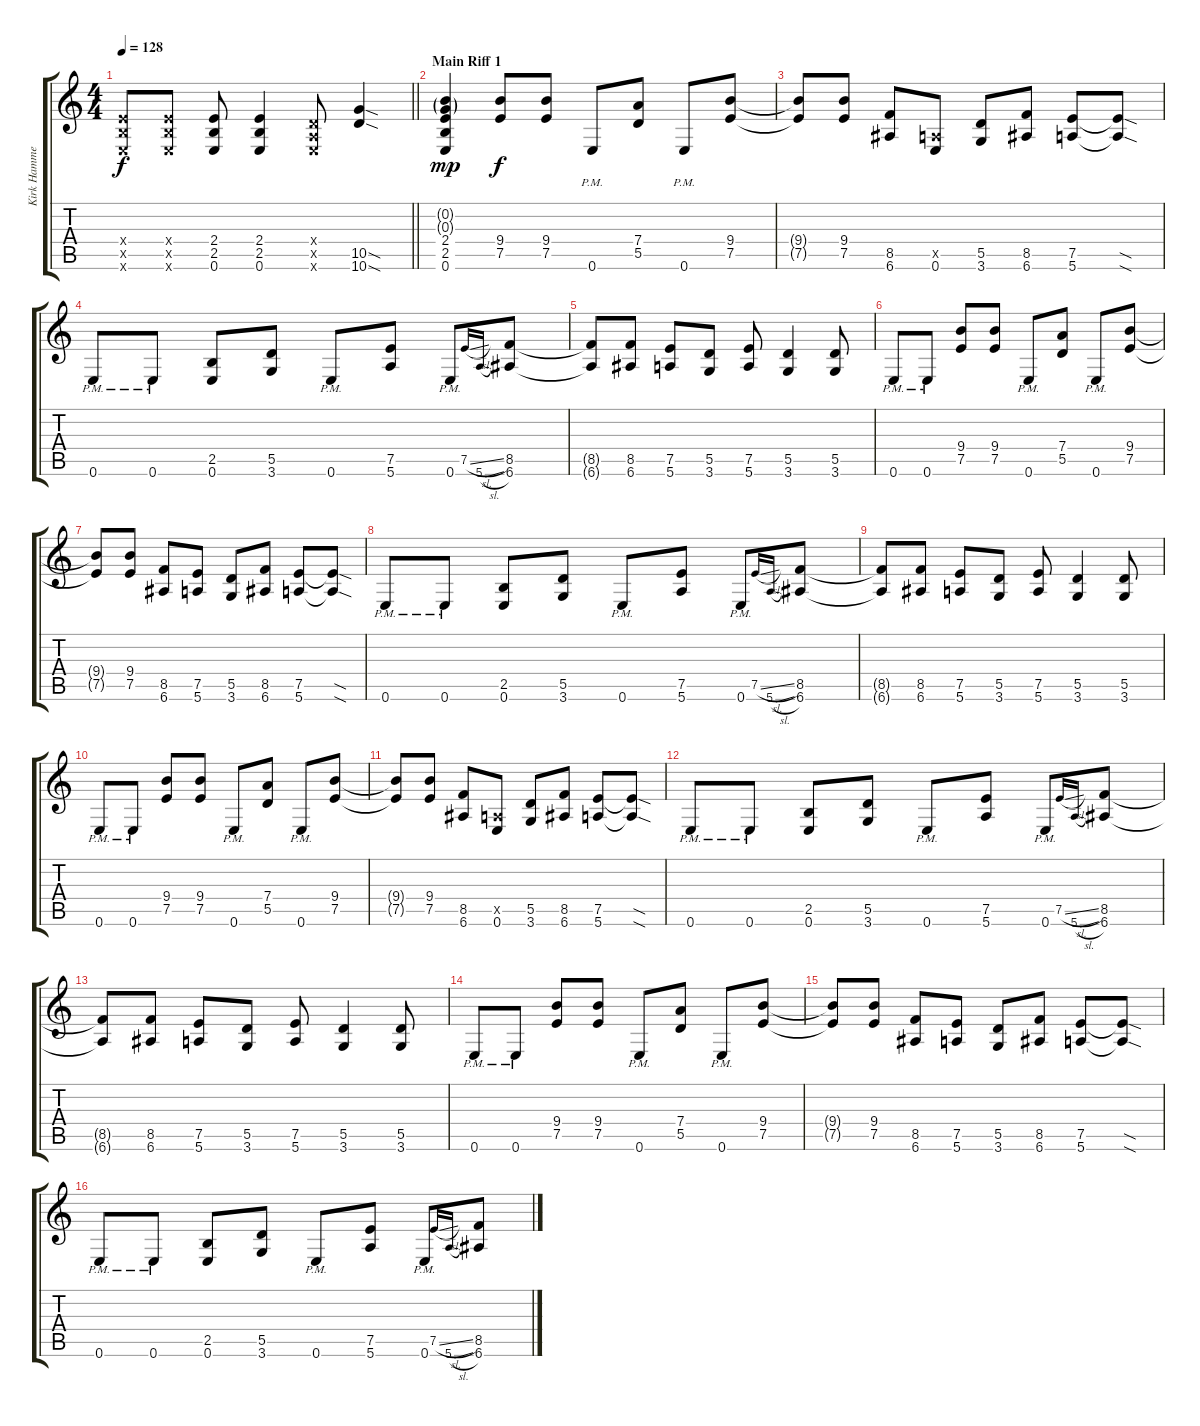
\track ("Kirk Hammett (Guitar Lead)" "Kirk Hamme") {instrument distortionguitar}
\staff {score tabs}
\tuning (E4 B3 G3 D3 A2 E2) {hide}
\ts (4 4)
\tempo 128
\clef g2
\barLineRight lightlight
\ks c
(2.4{x} 2.5{x} 0.6{x}).8{dy f} (2.4{x} 2.5{x} 0.6{x}).8 (2.4 2.5 0.6).8 (2.4 2.5 0.6).4 (0.4{x} 0.5{x} 0.6{x}).8 (10.5{sod} 10.6{sod}).4 |
\section ("" "Main Riff 1")
(0.2{g} 0.3{g} 2.4 2.5 0.6).4{dy mp} (9.4 7.5).8{dy f} (9.4 7.5).8 0.6{pm}.8 (7.4 5.5).8 0.6{pm}.8 (9.4 7.5).8 |
(9.4{t} 7.5{t}).8 (9.4 7.5).8 (8.5 6.6).8 (0.5{x} 0.6).8 (5.5 3.6).8 (8.5 6.6).8 (7.5 5.6).8 (7.5{sod t} 5.6{sod t}).8 |
0.6{pm}.8 0.6{pm}.8 (2.5 0.6).8 (5.5 3.6).8 0.6{pm}.8 (7.5 5.6).8 0.6{pm}.8 7.5{sl}.16{gr onbeat} 5.6{sl}.16{gr onbeat} (8.5 6.6).8 |
(8.5{t} 6.6{t}).8 (8.5 6.6).8 (7.5 5.6).8 (5.5 3.6).8 (7.5 5.6).8 (5.5 3.6).4 (5.5 3.6).8 |
0.6{pm}.8 0.6{pm}.8 (9.4 7.5).8 (9.4 7.5).8 0.6{pm}.8 (7.4 5.5).8 0.6{pm}.8 (9.4 7.5).8 |
(9.4{t} 7.5{t}).8 (9.4 7.5).8 (8.5 6.6).8 (7.5 5.6).8 (5.5 3.6).8 (8.5 6.6).8 (7.5 5.6).8 (7.5{sod t} 5.6{sod t}).8 |
0.6{pm}.8 0.6{pm}.8 (2.5 0.6).8 (5.5 3.6).8 0.6{pm}.8 (7.5 5.6).8 0.6{pm}.8 7.5{sl}.16{gr onbeat} 5.6{sl}.16{gr onbeat} (8.5 6.6).8 |
(8.5{t} 6.6{t}).8 (8.5 6.6).8 (7.5 5.6).8 (5.5 3.6).8 (7.5 5.6).8 (5.5 3.6).4 (5.5 3.6).8 |
0.6{pm}.8 0.6{pm}.8 (9.4 7.5).8 (9.4 7.5).8 0.6{pm}.8 (7.4 5.5).8 0.6{pm}.8 (9.4 7.5).8 |
(9.4{t} 7.5{t}).8 (9.4 7.5).8 (8.5 6.6).8 (0.5{x} 0.6).8 (5.5 3.6).8 (8.5 6.6).8 (7.5 5.6).8 (7.5{sod t} 5.6{sod t}).8 |
0.6{pm}.8 0.6{pm}.8 (2.5 0.6).8 (5.5 3.6).8 0.6{pm}.8 (7.5 5.6).8 0.6{pm}.8 7.5{sl}.16{gr onbeat} 5.6{sl}.16{gr onbeat} (8.5 6.6).8 |
(8.5{t} 6.6{t}).8 (8.5 6.6).8 (7.5 5.6).8 (5.5 3.6).8 (7.5 5.6).8 (5.5 3.6).4 (5.5 3.6).8 |
0.6{pm}.8 0.6{pm}.8 (9.4 7.5).8 (9.4 7.5).8 0.6{pm}.8 (7.4 5.5).8 0.6{pm}.8 (9.4 7.5).8 |
(9.4{t} 7.5{t}).8 (9.4 7.5).8 (8.5 6.6).8 (7.5 5.6).8 (5.5 3.6).8 (8.5 6.6).8 (7.5 5.6).8 (7.5{sod t} 5.6{sod t}).8 |
0.6{pm}.8 0.6{pm}.8 (2.5 0.6).8 (5.5 3.6).8 0.6{pm}.8 (7.5 5.6).8 0.6{pm}.8 7.5{sl}.16{gr onbeat} 5.6{sl}.16{gr onbeat} (8.5 6.6).8
